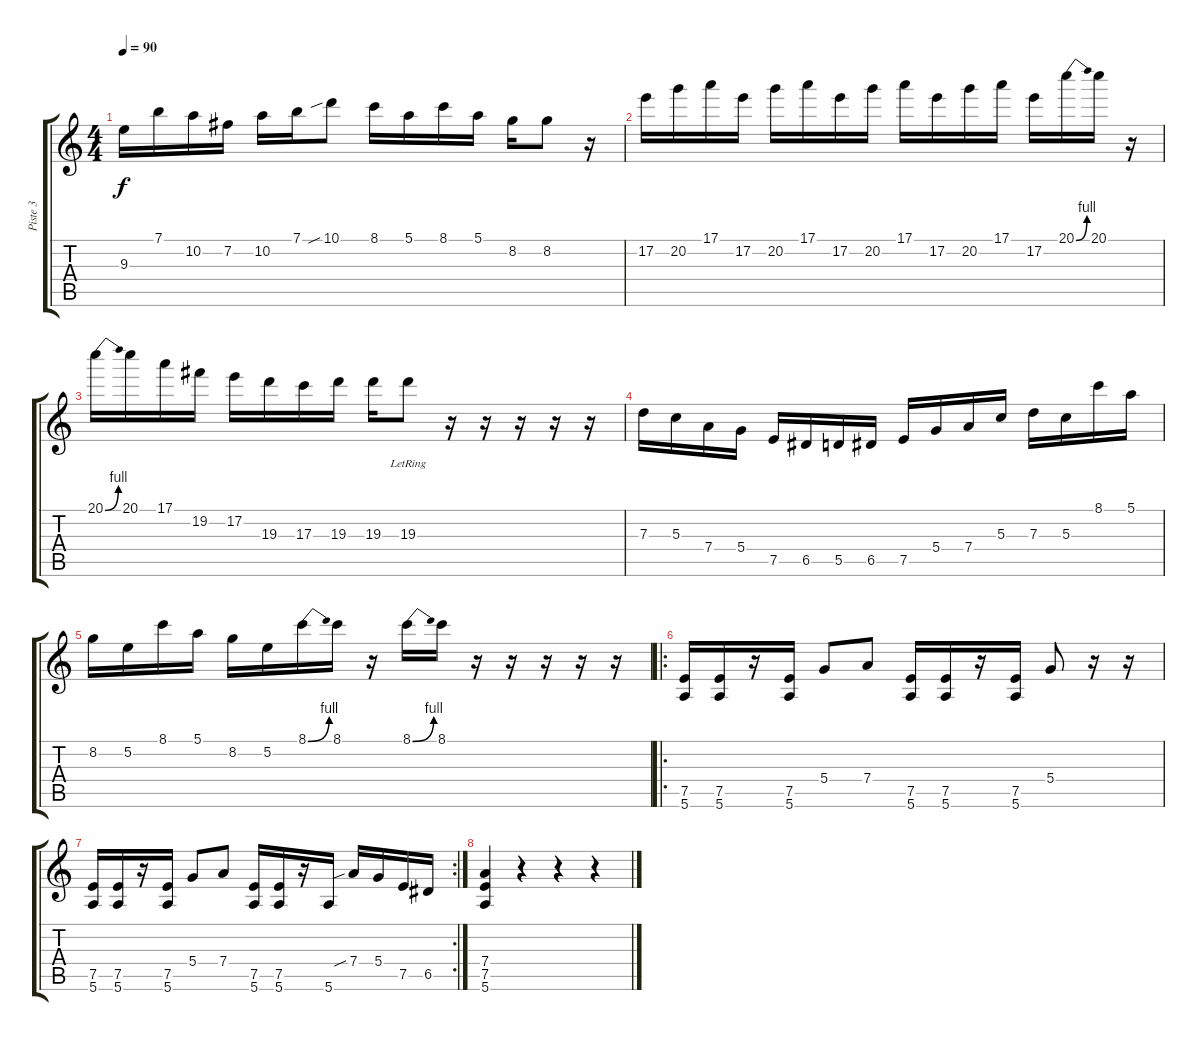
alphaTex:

\track ("Piste 3" "Piste 3") {instrument overdrivenguitar}
\staff {score tabs}
\tuning (E4 B3 G3 D3 A2 E2) {hide}
\ts (4 4)
\tempo 90
\clef g2
\ks c
9.3.16{dy f} 7.1.16 10.2.16 7.2.16 10.2.16 7.1.16 10.1{sib}.8 8.1.16 5.1.16 8.1.16 5.1.16 8.2.16 8.2.8 r.16 |
17.2.16 20.2.16 17.1.16 17.2.16 20.2.16 17.1.16 17.2.16 20.2.16 17.1.16 17.2.16 20.2.16 17.1.16 17.2.16 20.1{be (bend 0 0 60 4)}.16 20.1.16 r.16 |
20.1{be (bend 0 0 60 4)}.16 20.1.16 17.1.16 19.2.16 17.2.16 19.3.16 17.3.16 19.3.16 19.3.16 19.3{lr}.8 r.16 r.16 r.16 r.16 r.16 |
7.3.16 5.3.16 7.4.16 5.4.16 7.5.16 6.5.16 5.5.16 6.5.16 7.5.16 5.4.16 7.4.16 5.3.16 7.3.16 5.3.16 8.1.16 5.1.16 |
8.2.16 5.2.16 8.1.16 5.1.16 8.2.16 5.2.16 8.1{be (bend 0 0 60 4)}.16 8.1.16 r.16 8.1{be (bend 0 0 60 4)}.16 8.1.16 r.16 r.16 r.16 r.16 r.16 |
\ro
(7.5 5.6).16 (7.5 5.6).16 r.16 (7.5 5.6).16 5.4.8 7.4.8 (7.5 5.6).16 (7.5 5.6).16 r.16 (7.5 5.6).16 5.4.8 r.16 r.16 |
\rc 2
(7.5 5.6).16 (7.5 5.6).16 r.16 (7.5 5.6).16 5.4.8 7.4.8 (7.5 5.6).16 (7.5 5.6).16 r.16 5.6.16 7.4{sib}.16 5.4.16 7.5.16 6.5.16 |
(7.4 7.5 5.6).4 r.4 r.4 r.4
